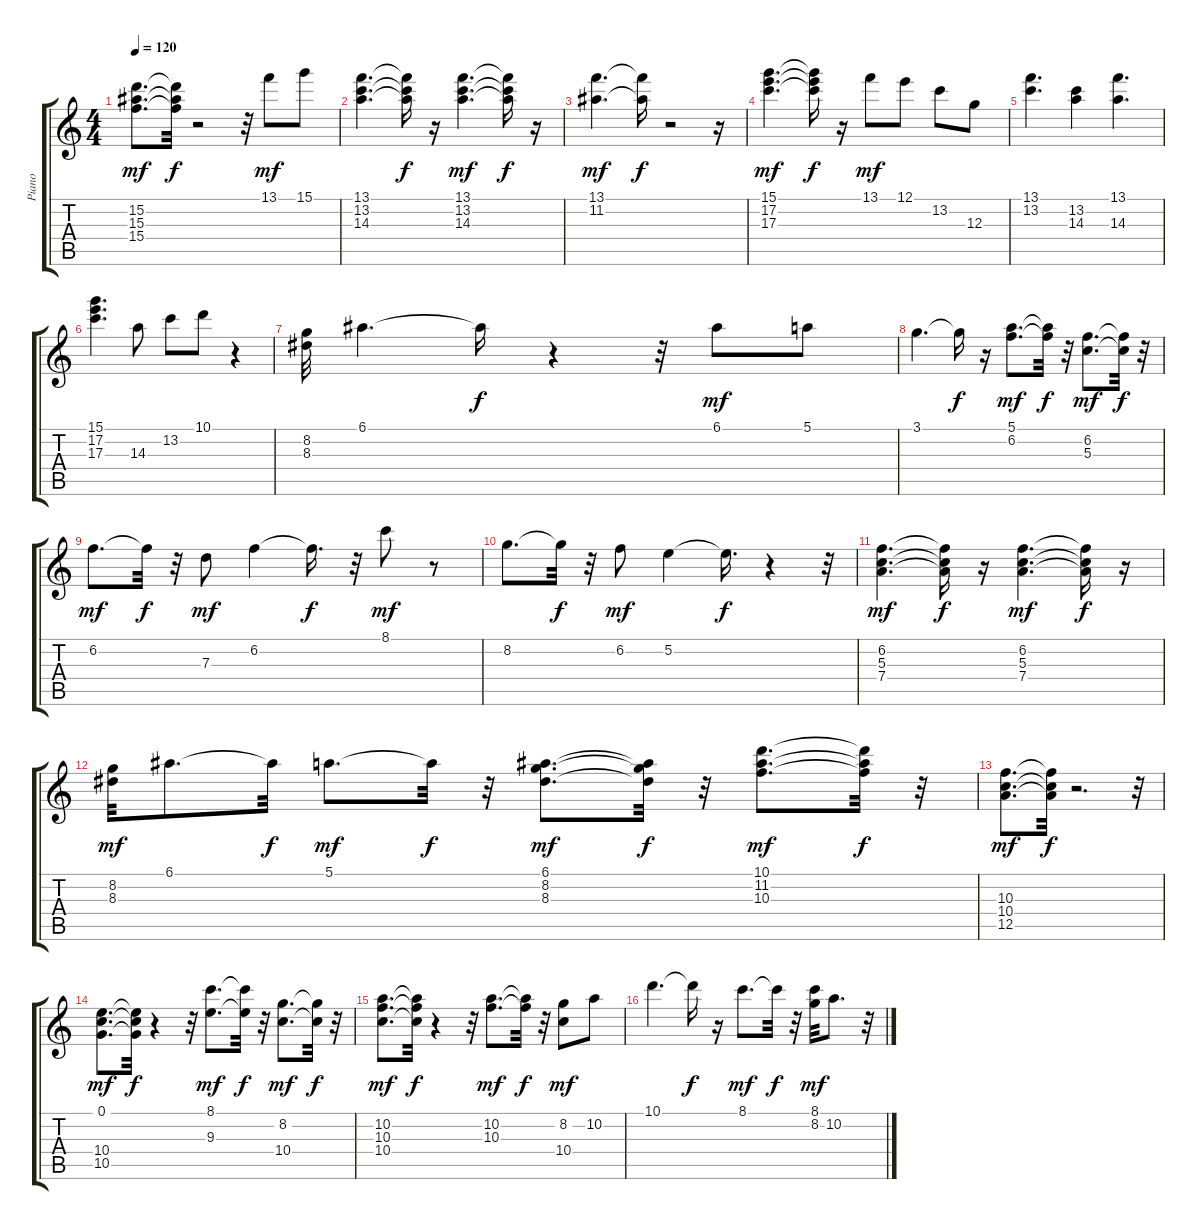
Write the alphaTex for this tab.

\track ("Piano" "Piano") {instrument acousticguitarnylon}
\staff {score tabs}
\tuning (E4 B3 G3 D3 A2 E2) {hide}
\ts (4 4)
\tempo 120
\clef g2
\ks c
(15.2 15.3 15.4).8{d dy mf} (15.2{t} 15.3{t} 15.4{t}).32{dy f} r.2 r.32 13.1.8{dy mf} 15.1.8 |
(13.1 13.2 14.3).4{d} (13.1{t} 13.2{t} 14.3{t}).16{dy f} r.16 (13.1 13.2 14.3).4{d dy mf} (13.1{t} 13.2{t} 14.3{t}).16{dy f} r.16 |
(13.1 11.2).4{d dy mf} (13.1{t} 11.2{t}).16{dy f} r.2 r.16 |
(15.1 17.2 17.3).4{d dy mf} (15.1{t} 17.2{t} 17.3{t}).16{dy f} r.16 13.1.8{dy mf} 12.1.8 13.2.8 12.3.8 |
(13.1 13.2).4{d} (13.2 14.3).4 (13.1 14.3).4{d} |
(15.1 17.2 17.3).4{d} 14.3.8 13.2.8 10.1.8 r.4 |
(8.2 8.3).32 6.1.4{d} 6.1{t}.16{dy f} r.4 r.32 6.1.8{dy mf} 5.1.8 |
3.1.4{d} 3.1{t}.16{dy f} r.16 (5.1 6.2).8{d dy mf} (5.1{t} 6.2{t}).32{dy f} r.32 (6.2 5.3).8{d dy mf} (6.2{t} 5.3{t}).32{dy f} r.32 |
6.2.8{d dy mf} 6.2{t}.32{dy f} r.32 7.3.8{dy mf} 6.2.4 6.2{t}.16{d dy f} r.32 8.1.8{dy mf} r.8 |
8.2.8{d} 8.2{t}.32{dy f} r.32 6.2.8{dy mf} 5.2.4 5.2{t}.16{d dy f} r.4 r.32 |
(6.2 5.3 7.4).4{d dy mf} (6.2{t} 5.3{t} 7.4{t}).16{dy f} r.16 (6.2 5.3 7.4).4{d dy mf} (6.2{t} 5.3{t} 7.4{t}).16{dy f} r.16 |
(8.2 8.3).32{dy mf} 6.1.8{d} 6.1{t}.32{dy f} 5.1.8{d dy mf} 5.1{t}.32{dy f} r.32 (6.1 8.2 8.3).8{d dy mf} (6.1{t} 8.2{t} 8.3{t}).32{dy f} r.32 (10.1 11.2 10.3).8{d dy mf} (10.1{t} 11.2{t} 10.3{t}).32{dy f} r.32 |
(10.3 10.4 12.5).8{d dy mf} (10.3{t} 10.4{t} 12.5{t}).32{dy f} r.2{d} r.32 |
(0.1 10.4 10.5).8{d dy mf} (0.1{t} 10.4{t} 10.5{t}).32{dy f} r.4 r.32 (8.1 9.3).8{d dy mf} (8.1{t} 9.3{t}).32{dy f} r.32 (8.2 10.4).8{d dy mf} (8.2{t} 10.4{t}).32{dy f} r.32 |
(10.2 10.3 10.4).8{d dy mf} (10.2{t} 10.3{t} 10.4{t}).32{dy f} r.4 r.32 (10.2 10.3).8{d dy mf} (10.2{t} 10.3{t}).32{dy f} r.32 (8.2 10.4).8{dy mf} 10.2.8 |
10.1.4{d} 10.1{t}.16{dy f} r.16 8.1.8{d dy mf} 8.1{t}.32{dy f} r.32 (8.1 8.2).32{dy mf} 10.2.8{d} r.32
